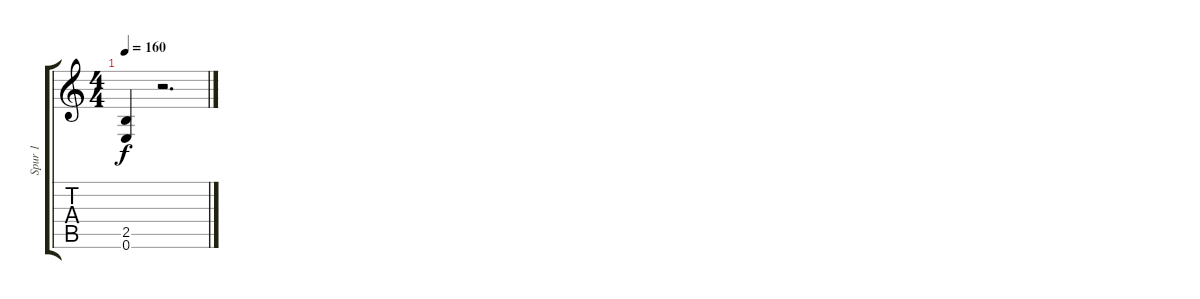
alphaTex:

\track ("Spur 1" "Spur 1") {instrument overdrivenguitar}
\staff {score tabs}
\tuning (E4 B3 G3 D3 A2 E2) {hide}
\ts (4 4)
\tempo 160
\clef g2
\ks c
(2.5 0.6).4{dy f} r.2{d}
